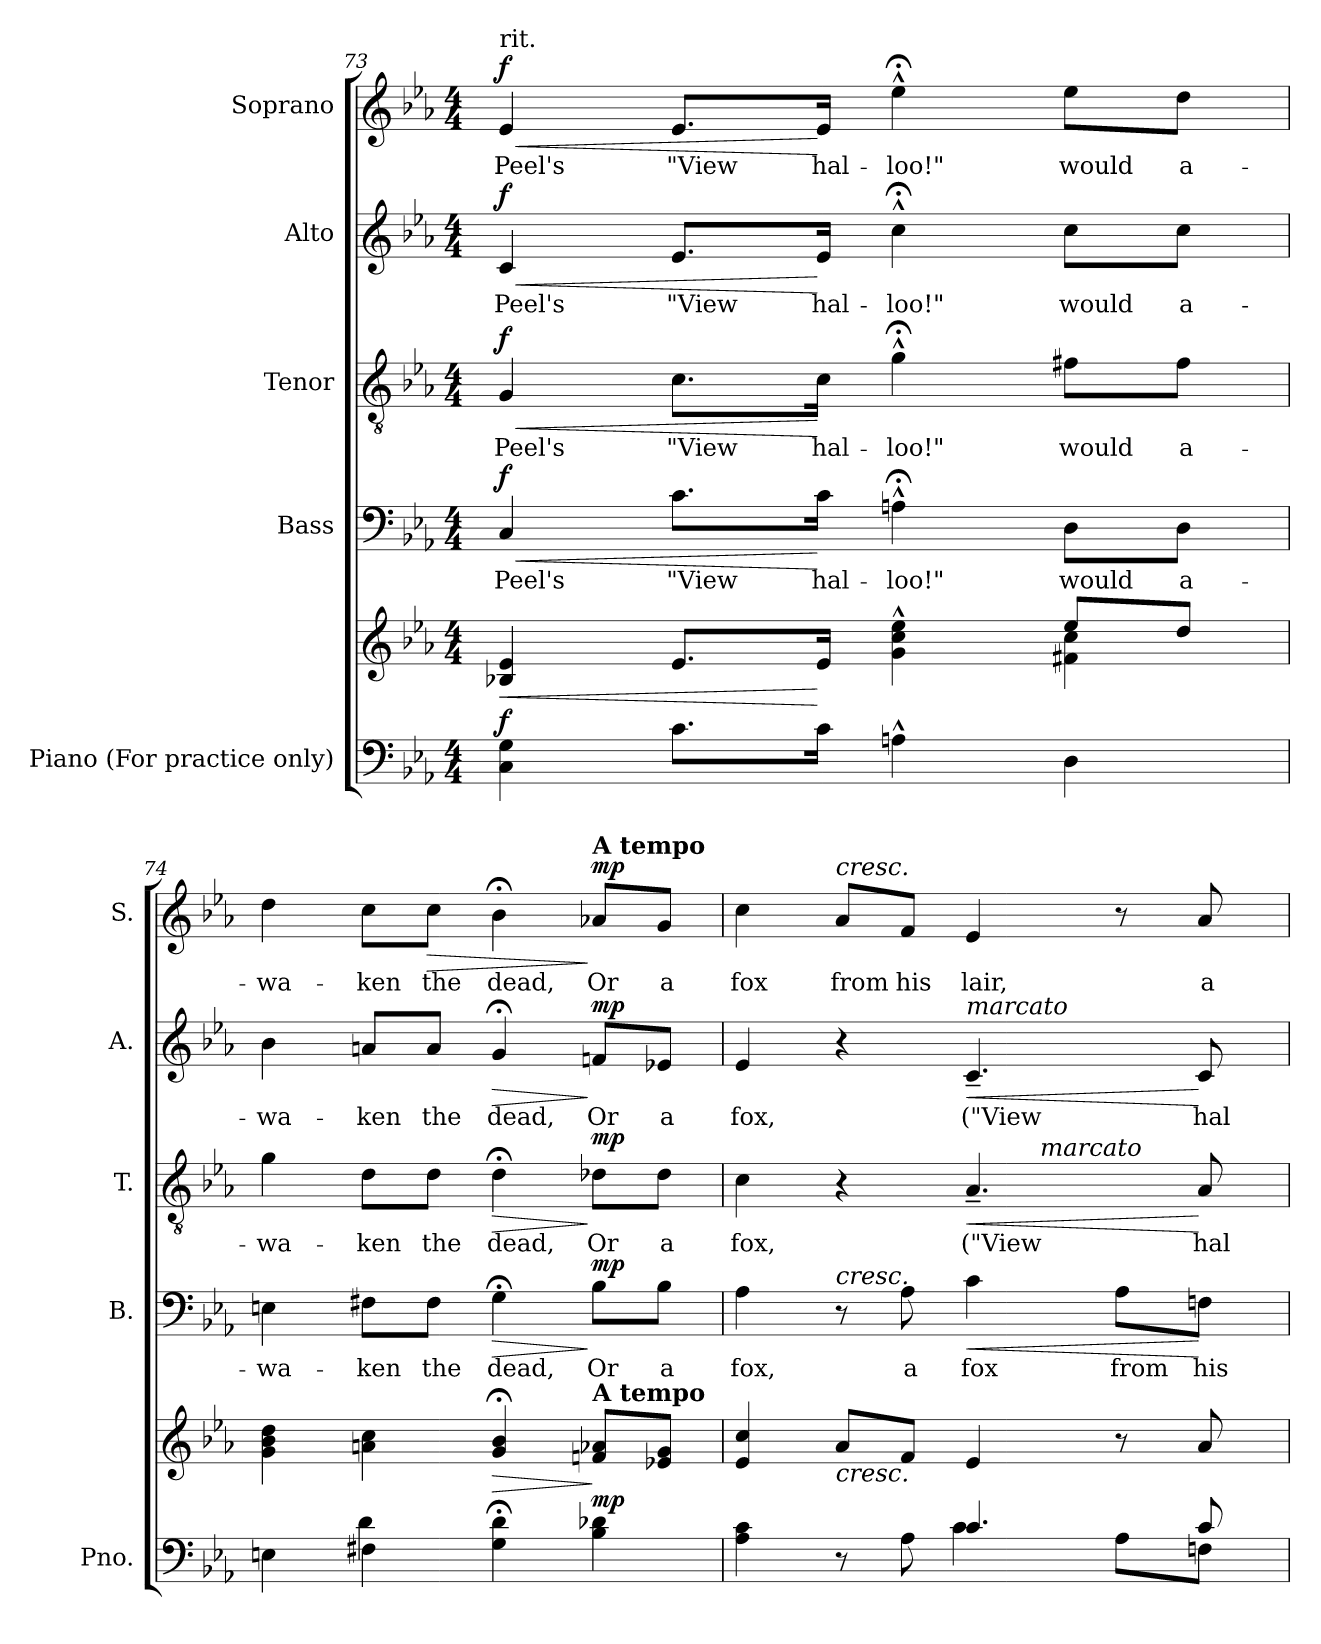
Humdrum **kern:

**kern	**kern	**dynam	**kern	**text	**dynam	**kern	**text	**dynam	**kern	**text	**dynam	**kern	**text	**dynam
*part5	*part5	*part5	*part4	*part4	*part4	*part3	*part3	*part3	*part2	*part2	*part2	*part1	*part1	*part1
*staff6	*staff5	*staff5/6	*staff4	*staff4	*staff4	*staff3	*staff3	*staff3	*staff2	*staff2	*staff2	*staff1	*staff1	*staff1
*I"Piano (For practice only)	*	*	*I"Bass	*	*	*I"Tenor	*	*	*I"Alto	*	*	*I"Soprano	*	*
*I'Pno.	*	*	*I'B.	*	*	*I'T.	*	*	*I'A.	*	*	*I'S.	*	*
*clefF4	*clefG2	*	*clefF4	*	*	*clefGv2	*	*	*clefG2	*	*	*clefG2	*	*
*	*	*	*	*	*	*ITrd7c12	*	*	*	*	*	*	*	*
*k[b-e-a-]	*k[b-e-a-]	*	*k[b-e-a-]	*	*	*k[b-e-a-]	*	*	*k[b-e-a-]	*	*	*k[b-e-a-]	*	*
*E-:	*E-:	*	*E-:	*	*	*E-:	*	*	*E-:	*	*	*E-:	*	*
*M4/4	*M4/4	*	*M4/4	*	*	*M4/4	*	*	*M4/4	*	*	*M4/4	*	*
=73	=73	=73	=73	=73	=73	=73	=73	=73	=73	=73	=73	=73	=73	=73
*	*^	*	*	*	*	*	*	*	*	*	*	*	*	*
!	!	!	!LO:HP:b	!	!	!	!	!	!	!	!	!	!	!	!
!	!	!	!	!	!LO:LY:b:color=#000000	!LO:HP:b	!	!	!	!	!	!	!	!	!
!	!	!	!	!	!	!	!	!LO:LY:b:color=#000000	!LO:HP:b	!	!	!	!	!	!
!	!	!	!	!	!	!	!	!	!	!	!LO:LY:b:color=#000000	!LO:HP:b	!	!	!
!	!	!	!	!	!	!	!	!	!	!	!	!	!LO:TX:t=rit.	!	!
!	!	!	!	!	!	!	!	!	!	!	!	!	!	!LO:LY:b:color=#000000	!LO:HP:b
4Ci\ 4Gi	2.ryy	4B-Xi/ 4e-i	< f	4Ci/	Peel's	< f	4GGi/	Peel's	< f	4ci/	Peel's	< f	4e-i/	Peel's	< f
!	!	!	!	!	!LO:LY:b:color=#000000	!	!	!	!	!	!	!	!	!	!
!	!	!	!	!	!	!	!	!LO:LY:b:color=#000000	!	!	!	!	!	!	!
!	!	!	!	!	!	!	!	!	!	!	!LO:LY:b:color=#000000	!	!	!	!
!	!	!	!	!	!	!	!	!	!	!	!	!	!	!LO:LY:b:color=#000000	!
8.ci\L	.	8.e-i/L	.	8.ci\L	"View	.	8.Ci\L	"View	.	8.e-i/L	"View	.	8.e-i/L	"View	.
!	!	!	!	!	!LO:LY:b:color=#000000	!	!	!	!	!	!	!	!	!	!
!	!	!	!	!	!	!	!	!LO:LY:b:color=#000000	!	!	!	!	!	!	!
!	!	!	!	!	!	!	!	!	!	!	!LO:LY:b:color=#000000	!	!	!	!
!	!	!	!	!	!	!	!	!	!	!	!	!	!	!LO:LY:b:color=#000000	!
16ci\Jk	.	16e-i/Jk	[	16ci\Jk	hal-	[	16Ci\Jk	hal-	[	16e-i/Jk	hal-	[	16e-i/Jk	hal-	[
!	!	!	!	!	!LO:LY:b:color=#000000	!	!	!	!	!	!	!	!	!	!
!	!	!	!	!	!	!	!	!LO:LY:b:color=#000000	!	!	!	!	!	!	!
!	!	!	!	!	!	!	!	!	!	!	!LO:LY:b:color=#000000	!	!	!	!
!	!	!	!	!	!	!	!	!	!	!	!	!	!	!LO:LY:b:color=#000000	!
4An^^i\	.	4gi\^^ 4cci^^ 4ee-i^^	.	4An;^^i\	-loo!"	.	4G;^^i\	-loo!"	.	4cc;^^i\	-loo!"	.	4ee-;^^i\	-loo!"	.
!	!	!	!	!	!LO:LY:b:color=#000000	!	!	!	!	!	!	!	!	!	!
!	!	!	!	!	!	!	!	!LO:LY:b:color=#000000	!	!	!	!	!	!	!
!	!	!	!	!	!	!	!	!	!	!	!LO:LY:b:color=#000000	!	!	!	!
!	!	!	!	!	!	!	!	!	!	!	!	!	!	!LO:LY:b:color=#000000	!
4Di\	8ee-i/L	4f#Xi\ 4cci	.	8Di\L	would	.	8F#Xi\L	would	.	8cci\L	would	.	8ee-i\L	would	.
!	!	!	!	!	!LO:LY:b:color=#000000	!	!	!	!	!	!	!	!	!	!
!	!	!	!	!	!	!	!	!LO:LY:b:color=#000000	!	!	!	!	!	!	!
!	!	!	!	!	!	!	!	!	!	!	!LO:LY:b:color=#000000	!	!	!	!
!	!	!	!	!	!	!	!	!	!	!	!	!	!	!LO:LY:b:color=#000000	!
.	8ddi/J	.	.	8Di\J	a-	.	8F#i\J	a-	.	8cci\J	a-	.	8ddi\J	a-	.
*	*v	*v	*	*	*	*	*	*	*	*	*	*	*	*	*
=74	=74	=74	=74	=74	=74	=74	=74	=74	=74	=74	=74	=74	=74	=74
*^	*	*	*	*	*	*	*	*	*	*	*	*	*	*
*	*^	*	*	*	*	*	*	*	*	*	*	*	*	*	*
!	!	!	!	!	!	!LO:LY:b:color=#000000	!	!	!	!	!	!	!	!	!	!
!	!	!	!	!	!	!	!	!	!LO:LY:b:color=#000000	!	!	!	!	!	!	!
!	!	!	!	!	!	!	!	!	!	!	!	!LO:LY:b:color=#000000	!	!	!	!
!	!	!	!	!	!	!	!	!	!	!	!	!	!	!	!LO:LY:b:color=#000000	!
4Eni\	4ryy	4ryy	4gi\ 4b-i 4ddi	.	4Eni\	-wa-	.	4Gi\	-wa-	.	4b-i\	-wa-	.	4ddi\	-wa-	.
!	!	!	!	!	!	!LO:LY:b:color=#000000	!	!	!	!	!	!	!	!	!	!
!	!	!	!	!	!	!	!	!	!LO:LY:b:color=#000000	!	!	!	!	!	!	!
!	!	!	!	!	!	!	!	!	!	!	!	!LO:LY:b:color=#000000	!	!	!	!
!	!	!	!	!	!	!	!	!	!	!	!	!	!	!	!LO:LY:b:color=#000000	!
4ryy	4F#Xi\	4di\	4ani\ 4cci	.	8F#Xi\L	-ken	.	8Di\L	-ken	.	8ani/L	-ken	.	8cci\L	-ken	.
!	!	!	!	!	!	!LO:LY:b:color=#000000	!	!	!	!	!	!	!	!	!	!
!	!	!	!	!	!	!	!	!	!LO:LY:b:color=#000000	!	!	!	!	!	!	!
!	!	!	!	!	!	!	!	!	!	!	!	!LO:LY:b:color=#000000	!	!	!	!
!	!	!	!	!	!	!	!	!	!	!	!	!	!	!	!LO:LY:b:color=#000000	!LO:HP:b
.	.	.	.	.	8F#i\J	the	.	8Di\J	the	.	8ai/J	the	.	8cci\J	the	>
!	!	!	!	!LO:HP:b	!	!	!	!	!	!	!	!	!	!	!	!
!	!	!	!	!	!	!LO:LY:b:color=#000000	!LO:HP:b	!	!	!	!	!	!	!	!	!
!	!	!	!	!	!	!	!	!	!LO:LY:b:color=#000000	!LO:HP:b	!	!	!	!	!	!
!	!	!	!	!	!	!	!	!	!	!	!	!LO:LY:b:color=#000000	!LO:HP:b	!	!	!
!	!	!	!	!	!	!	!	!	!	!	!	!	!	!	!LO:LY:b:color=#000000	!
4Gi\; 4di;	2ryy	2ryy	4gi/; 4b-i;	>	4G;i\	dead,	>	4D;i\	dead,	>	4g;i/	dead,	>	4b-;i\	dead,	.
!	!	!	!	!	!	!LO:LY:b:color=#000000	!	!	!	!	!	!	!	!	!	!
!	!	!	!	!	!	!	!	!	!LO:LY:b:color=#000000	!	!	!	!	!	!	!
!	!	!	!	!	!	!	!	!	!	!	!	!LO:LY:b:color=#000000	!	!	!	!
!	!	!	!	!	!	!	!	!	!	!	!	!	!	!LO:TX:a:B:t=A tempo	!	!
!	!	!	!LO:TX:a:B:t=A tempo	!	!	!	!	!	!	!	!	!	!	!	!	!
!	!	!	!	!	!	!	!	!	!	!	!	!	!	!	!LO:LY:b:color=#000000	!
4B-i\ 4d-Xi	.	.	8fni/ 8a-XiL	] mp	8B-i\L	Or	] mp	8D-Xi\L	Or	] mp	8fni/L	Or	] mp	8a-Xi/L	Or	] mp
!	!	!	!	!	!	!LO:LY:b:color=#000000	!	!	!	!	!	!	!	!	!	!
!	!	!	!	!	!	!	!	!	!LO:LY:b:color=#000000	!	!	!	!	!	!	!
!	!	!	!	!	!	!	!	!	!	!	!	!LO:LY:b:color=#000000	!	!	!	!
!	!	!	!	!	!	!	!	!	!	!	!	!	!	!	!LO:LY:b:color=#000000	!
.	.	.	8e-Xi/ 8giJ	.	8B-i\J	a	.	8D-i\J	a	.	8e-Xi/J	a	.	8gi/J	a	.
*	*v	*v	*	*	*	*	*	*	*	*	*	*	*	*	*	*
=75	=75	=75	=75	=75	=75	=75	=75	=75	=75	=75	=75	=75	=75	=75	=75
!	!	!	!	!	!LO:LY:b:color=#000000	!	!	!	!	!	!	!	!	!	!
!	!	!	!	!	!	!	!	!LO:LY:b:color=#000000	!	!	!	!	!	!	!
!	!	!	!	!	!	!	!	!	!	!	!LO:LY:b:color=#000000	!	!	!	!
!	!	!	!	!	!	!	!	!	!	!	!	!	!	!LO:LY:b:color=#000000	!
*	*	*	*	*	*	*	*^	*	*	*	*	*	*	*	*
2ryy	4A-i\ 4ci	4e-i/ 4cci	.	4A-i\	fox,	.	4Ci\	2ryy	fox,	.	4e-i/	fox,	.	4cci\	fox	.
!	!	!	!	!	!	!	!	!	!	!	!	!	!	!LO:TX:a:i:t=cresc.	!	!
!	!	!	!	!LO:TX:a:i:t=cresc.	!	!	!	!	!	!	!	!	!	!	!	!
!	!	!LO:TX:b:i:t=cresc.	!	!	!	!	!	!	!	!	!	!	!	!	!	!
!	!	!	!	!	!	!	!	!	!	!	!	!	!	!	!LO:LY:b:color=#000000	!
.	8r	8a-i/L	.	8r	.	.	4r	.	.	.	4r	.	.	8a-i/L	from	.
!	!	!	!	!	!LO:LY:b:color=#000000	!	!	!	!	!	!	!	!	!	!	!
!	!	!	!	!	!	!	!	!	!	!	!	!	!	!	!LO:LY:b:color=#000000	!
.	8A-i\	8fi/J	.	8A-i\	a	.	.	.	.	.	.	.	.	8fi/J	his	.
!	!	!	!	!	!LO:LY:b:color=#000000	!LO:HP:b	!	!	!	!	!	!	!	!	!	!
!	!	!	!	!	!	!	!	!	!LO:LY:b:color=#000000	!LO:HP:b	!	!	!	!	!	!
!	!	!	!	!	!	!	!	!	!	!	!	!LO:LY:b:color=#000000	!LO:HP:b	!	!	!
!	!	!	!	!	!	!	!	!	!	!	!LO:TX:a:i:t=marcato	!	!	!	!	!
!	!	!	!	!	!	!	!	!	!	!	!	!	!	!	!LO:LY:b:color=#000000	!
4.ci/	4ci\	4e-i/	.	4ci\	fox	<	4.AA-~i/	16ryy	("View	<	4.c~i/	("View	<	4e-i/	lair,	.
.	.	.	.	.	.	.	.	32ryy	.	.	.	.	.	.	.	.
.	.	.	.	.	.	.	.	1024ryy	.	.	.	.	.	.	.	.
!	!	!	!	!	!	!	!	!LO:TX:a:i:t=marcato	!	!	!	!	!	!	!	!
.	.	.	.	.	.	.	.	4ryy	.	.	.	.	.	.	.	.
!	!	!	!	!	!LO:LY:b:color=#000000	!	!	!	!	!	!	!	!	!	!	!
.	8A-i\L	8r	.	8A-i\L	from	.	.	.	.	.	.	.	.	8r	.	.
.	.	.	.	.	.	.	.	8ryy	.	.	.	.	.	.	.	.
!	!	!	!	!	!LO:LY:b:color=#000000	!	!	!	!	!	!	!	!	!	!	!
!	!	!	!	!	!	!	!	!	!LO:LY:b:color=#000000	!	!	!	!	!	!	!
!	!	!	!	!	!	!	!	!	!	!	!	!LO:LY:b:color=#000000	!	!	!	!
!	!	!	!	!	!	!	!	!	!	!	!	!	!	!	!LO:LY:b:color=#000000	!
8ci/	8Fni\J	8a-i/	.	8Fni\J	his	[	8AA-i/	.	hal-	[	8ci/	hal-	[	8a-i/	a	.
.	.	.	.	.	.	.	.	64ryy	.	.	.	.	.	.	.	.
.	.	.	.	.	.	.	.	128...ryy	.	.	.	.	.	.	.	.
*v	*v	*	*	*	*	*	*v	*v	*	*	*	*	*	*	*	*
=	=	=	=	=	=	=	=	=	=	=	=	=	=	=
*-	*-	*-	*-	*-	*-	*-	*-	*-	*-	*-	*-	*-	*-	*-
